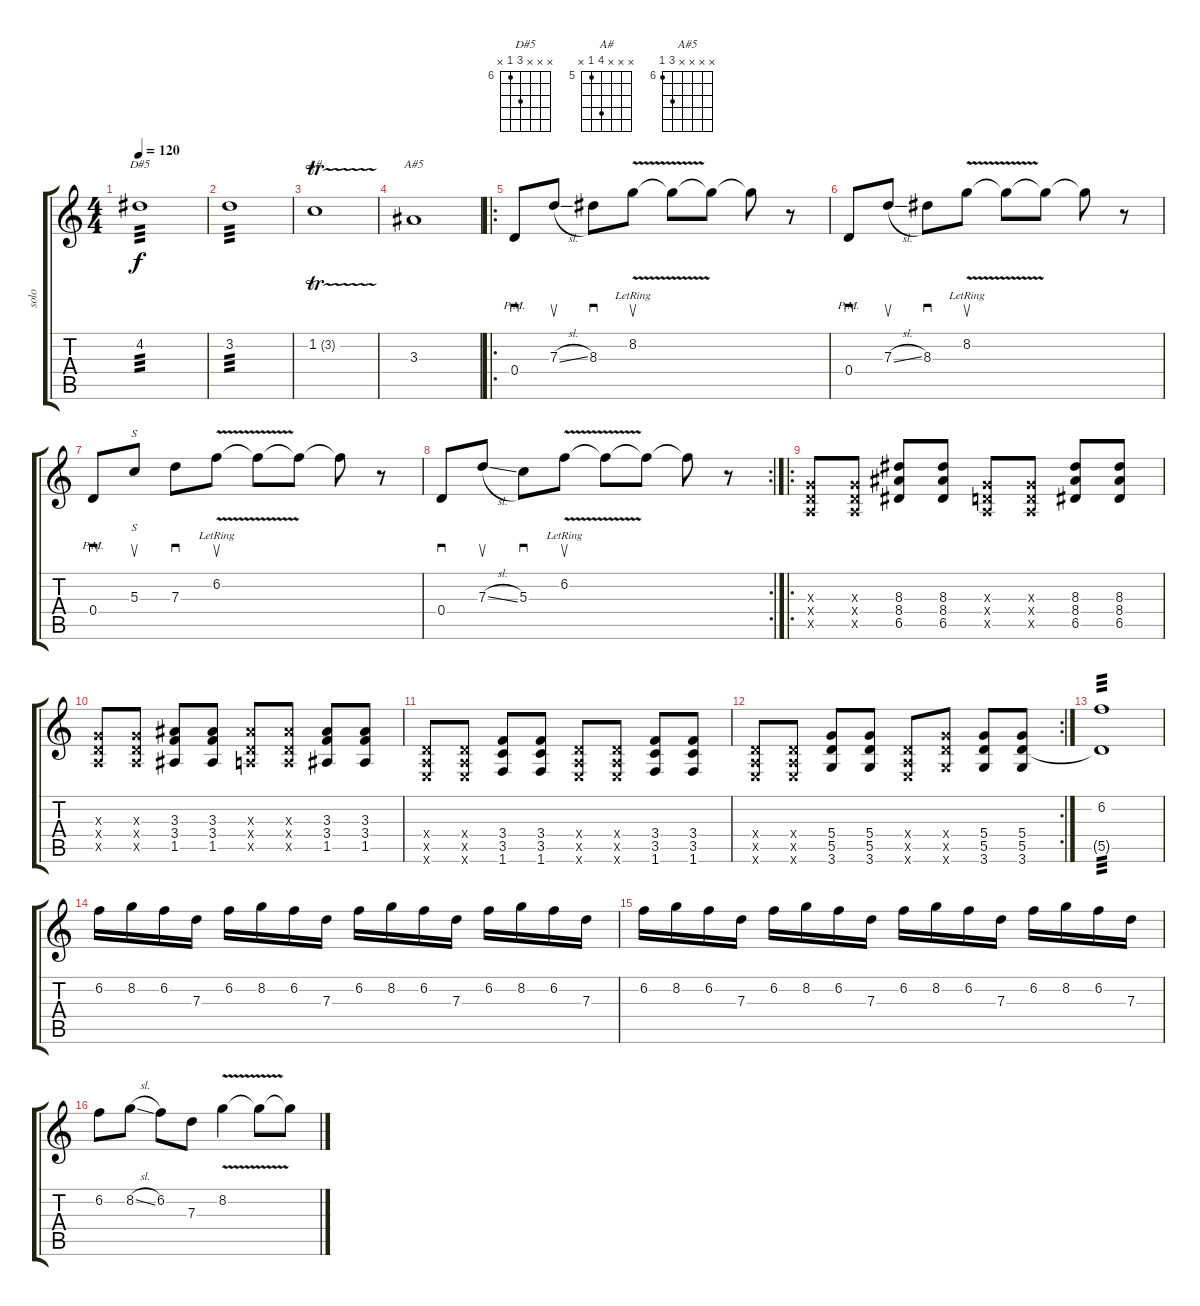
\track ("solo" "solo") {instrument electricguitarjazz}
\staff {score tabs}
\tuning (E4 B3 G3 D3 A2 E2) {hide}
\chord ("D#5" x x x 8 6 x) {firstfret 6}
\chord ("A#" x x x 8 5 x) {firstfret 5}
\chord ("A#5" x x x x 8 6) {firstfret 6}
\ts (4 4)
\tempo 120
\clef g2
\ks c
4.2.1{ch "D#5" tp 3 dy f instrument electricguitarjazz} |
3.2.1{tp 3} |
1.2{tr (3 32)}.1{ch "A#"} |
3.3.1{ch "A#5"} |
\ro
0.4{pm}.8{sd} 7.3{sl}.8{su} 8.3.8{sd} 8.2{v lr}.8{su} 8.2{t}.8 8.2{t}.8 8.2{t}.8 r.8 |
0.4{pm}.8{sd} 7.3{sl}.8{su} 8.3.8{sd} 8.2{v lr}.8{su} 8.2{t}.8 8.2{t}.8 8.2{t}.8 r.8 |
0.4{pm}.8{sd} 5.3.8{s su} 7.3.8{sd} 6.2{v lr}.8{su} 6.2{t}.8 6.2{t}.8 6.2{t}.8 r.8 |
\rc 2
0.4.8{sd} 7.3{sl}.8{su} 5.3.8{sd} 6.2{v lr}.8{su} 6.2{t}.8 6.2{t}.8 6.2{t}.8 r.8 |
\ro
(0.3{x} 0.4{x} 0.5{x}).8 (0.3{x} 0.4{x} 0.5{x}).8 (8.3 8.4 6.5).8 (8.3 8.4 6.5).8 (0.3{x} 0.4{x} 0.5{x}).8 (0.3{x} 0.4{x} 0.5{x}).8 (8.3 8.4 6.5).8 (8.3 8.4 6.5).8 |
(0.3{x} 0.4{x} 0.5{x}).8 (0.3{x} 0.4{x} 0.5{x}).8 (3.3 3.4 1.5).8 (3.3 3.4 1.5).8 (3.3{x} 0.4{x} 0.5{x}).8 (3.3{x} 0.4{x} 0.5{x}).8 (3.3 3.4 1.5).8 (3.3 3.4 1.5).8 |
(0.4{x} 0.5{x} 0.6{x}).8 (0.4{x} 0.5{x} 0.6{x}).8 (3.4 3.5 1.6).8 (3.4 3.5 1.6).8 (0.4{x} 0.5{x} 0.6{x}).8 (0.4{x} 0.5{x} 0.6{x}).8 (3.4 3.5 1.6).8 (3.4 3.5 1.6).8 |
\rc 2
(0.4{x} 0.5{x} 0.6{x}).8 (0.4{x} 0.5{x} 0.6{x}).8 (5.4 5.5 3.6).8 (5.4 5.5 3.6).8 (0.4{x} 0.5{x} 0.6{x}).8 (5.4{x} 5.5{x} 3.6{x}).8 (5.4 5.5 3.6).8 (5.4 5.5 3.6).8 |
(6.2 5.5{t}).1{tp 3} |
6.2.16{instrument overdrivenguitar} 8.2.16 6.2.16 7.3.16 6.2.16 8.2.16 6.2.16 7.3.16 6.2.16 8.2.16 6.2.16 7.3.16 6.2.16 8.2.16 6.2.16 7.3.16 |
6.2.16 8.2.16 6.2.16 7.3.16 6.2.16 8.2.16 6.2.16 7.3.16 6.2.16 8.2.16 6.2.16 7.3.16 6.2.16 8.2.16 6.2.16 7.3.16 |
6.2.8 8.2{sl}.8 6.2.8 7.3.8 8.2{v}.4 8.2{t}.8 8.2{t}.8
